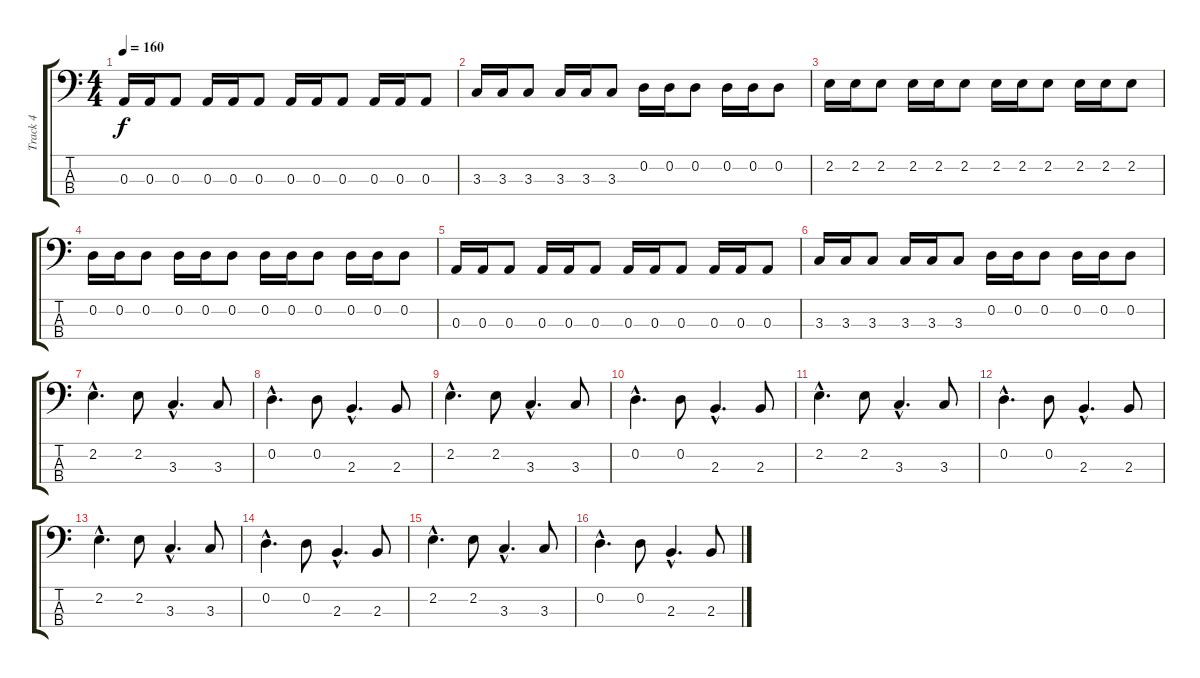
\track ("Track 4" "Track 4") {instrument electricbasspick}
\staff {score tabs}
\tuning (G2 D2 A1 E1) {hide}
\ts (4 4)
\tempo 160
\clef f4
\ks c
0.3.16{dy f} 0.3.16 0.3.8 0.3.16 0.3.16 0.3.8 0.3.16 0.3.16 0.3.8 0.3.16 0.3.16 0.3.8 |
3.3.16 3.3.16 3.3.8 3.3.16 3.3.16 3.3.8 0.2.16 0.2.16 0.2.8 0.2.16 0.2.16 0.2.8 |
2.2.16 2.2.16 2.2.8 2.2.16 2.2.16 2.2.8 2.2.16 2.2.16 2.2.8 2.2.16 2.2.16 2.2.8 |
0.2.16 0.2.16 0.2.8 0.2.16 0.2.16 0.2.8 0.2.16 0.2.16 0.2.8 0.2.16 0.2.16 0.2.8 |
0.3.16 0.3.16 0.3.8 0.3.16 0.3.16 0.3.8 0.3.16 0.3.16 0.3.8 0.3.16 0.3.16 0.3.8 |
3.3.16 3.3.16 3.3.8 3.3.16 3.3.16 3.3.8 0.2.16 0.2.16 0.2.8 0.2.16 0.2.16 0.2.8 |
2.2{hac}.4{d} 2.2.8 3.3{hac}.4{d} 3.3.8 |
0.2{hac}.4{d} 0.2.8 2.3{hac}.4{d} 2.3.8 |
2.2{hac}.4{d} 2.2.8 3.3{hac}.4{d} 3.3.8 |
0.2{hac}.4{d} 0.2.8 2.3{hac}.4{d} 2.3.8 |
2.2{hac}.4{d} 2.2.8 3.3{hac}.4{d} 3.3.8 |
0.2{hac}.4{d} 0.2.8 2.3{hac}.4{d} 2.3.8 |
2.2{hac}.4{d} 2.2.8 3.3{hac}.4{d} 3.3.8 |
0.2{hac}.4{d} 0.2.8 2.3{hac}.4{d} 2.3.8 |
2.2{hac}.4{d} 2.2.8 3.3{hac}.4{d} 3.3.8 |
0.2{hac}.4{d} 0.2.8 2.3{hac}.4{d} 2.3.8
